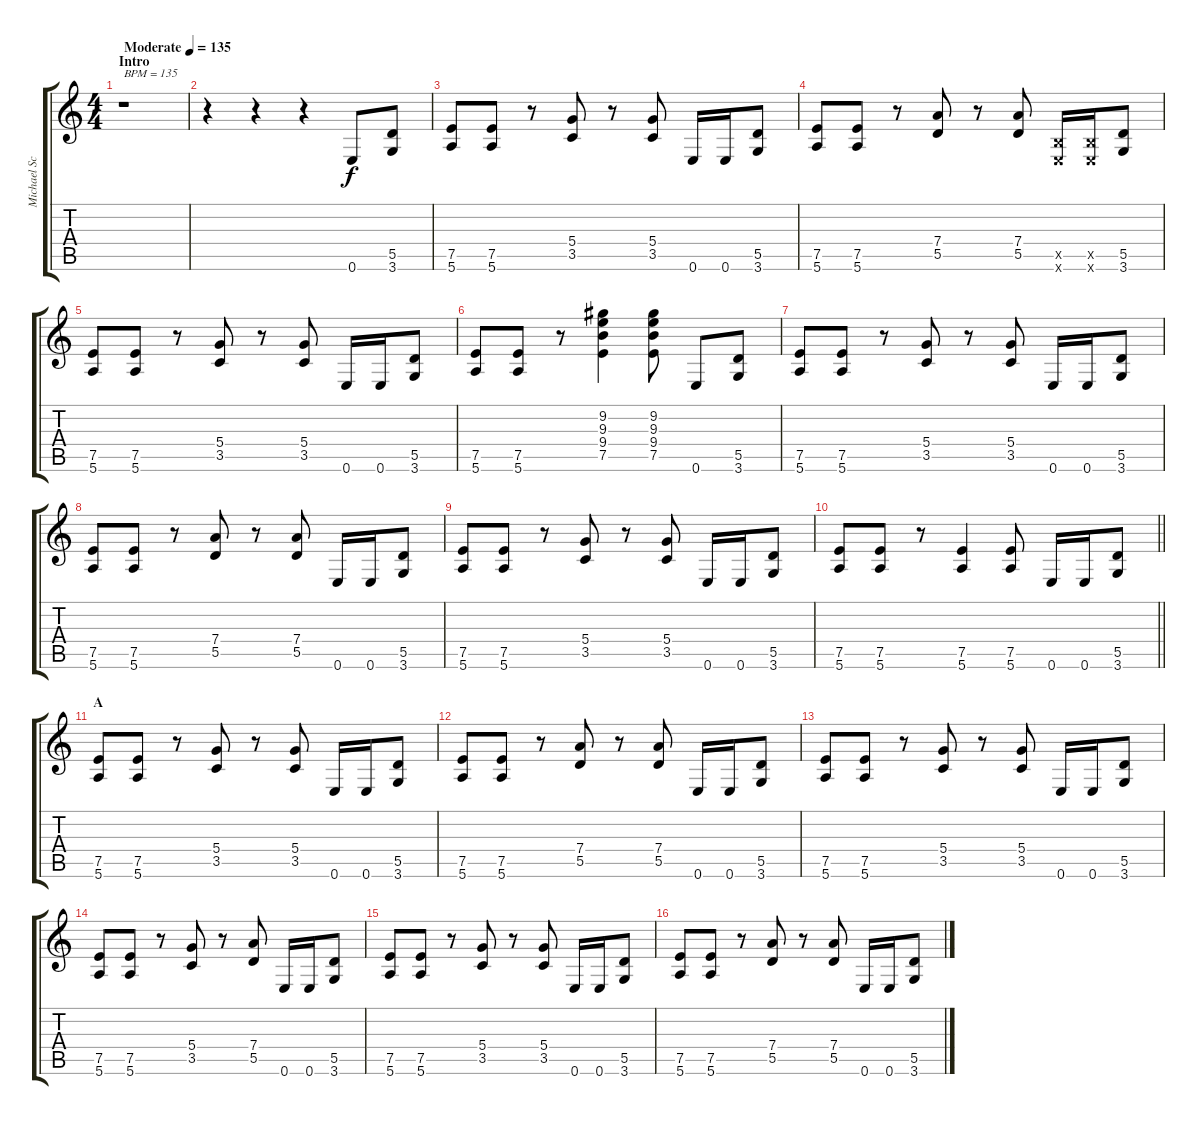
\track ("Michael Schenker" "Michael Sc") {instrument distortionguitar}
\staff {score tabs}
\tuning (E4 B3 G3 D3 A2 E2) {hide}
\ts (4 4)
\section ("" "Intro")
\tempo (135 "Moderate")
\clef g2
\ks c
r.1{txt "BPM = 135" dy f instrument distortionguitar} |
r.4 r.4 r.4 0.6.8 (5.5 3.6).8 |
(7.5 5.6).8 (7.5 5.6).8 r.8 (5.4 3.5).8 r.8 (5.4 3.5).8 0.6.16 0.6.16 (5.5 3.6).8 |
(7.5 5.6).8 (7.5 5.6).8 r.8 (7.4 5.5).8 r.8 (7.4 5.5).8 (2.5{x} 0.6{x}).16 (2.5{x} 0.6{x}).16 (5.5 3.6).8 |
(7.5 5.6).8 (7.5 5.6).8 r.8 (5.4 3.5).8 r.8 (5.4 3.5).8 0.6.16 0.6.16 (5.5 3.6).8 |
(7.5 5.6).8 (7.5 5.6).8 r.8 (9.2 9.3 9.4 7.5).4 (9.2 9.3 9.4 7.5).8 0.6.8 (5.5 3.6).8 |
(7.5 5.6).8 (7.5 5.6).8 r.8 (5.4 3.5).8 r.8 (5.4 3.5).8 0.6.16 0.6.16 (5.5 3.6).8 |
(7.5 5.6).8 (7.5 5.6).8 r.8 (7.4 5.5).8 r.8 (7.4 5.5).8 0.6.16 0.6.16 (5.5 3.6).8 |
(7.5 5.6).8 (7.5 5.6).8 r.8 (5.4 3.5).8 r.8 (5.4 3.5).8 0.6.16 0.6.16 (5.5 3.6).8 |
\barLineRight lightlight
(7.5 5.6).8 (7.5 5.6).8 r.8 (7.5 5.6).4 (7.5 5.6).8 0.6.16 0.6.16 (5.5 3.6).8 |
\section ("" "A")
(7.5 5.6).8 (7.5 5.6).8 r.8 (5.4 3.5).8 r.8 (5.4 3.5).8 0.6.16 0.6.16 (5.5 3.6).8 |
(7.5 5.6).8 (7.5 5.6).8 r.8 (7.4 5.5).8 r.8 (7.4 5.5).8 0.6.16 0.6.16 (5.5 3.6).8 |
(7.5 5.6).8 (7.5 5.6).8 r.8 (5.4 3.5).8 r.8 (5.4 3.5).8 0.6.16 0.6.16 (5.5 3.6).8 |
(7.5 5.6).8 (7.5 5.6).8 r.8 (5.4 3.5).8 r.8 (7.4 5.5).8 0.6.16 0.6.16 (5.5 3.6).8 |
(7.5 5.6).8 (7.5 5.6).8 r.8 (5.4 3.5).8 r.8 (5.4 3.5).8 0.6.16 0.6.16 (5.5 3.6).8 |
(7.5 5.6).8 (7.5 5.6).8 r.8 (7.4 5.5).8 r.8 (7.4 5.5).8 0.6.16 0.6.16 (5.5 3.6).8
